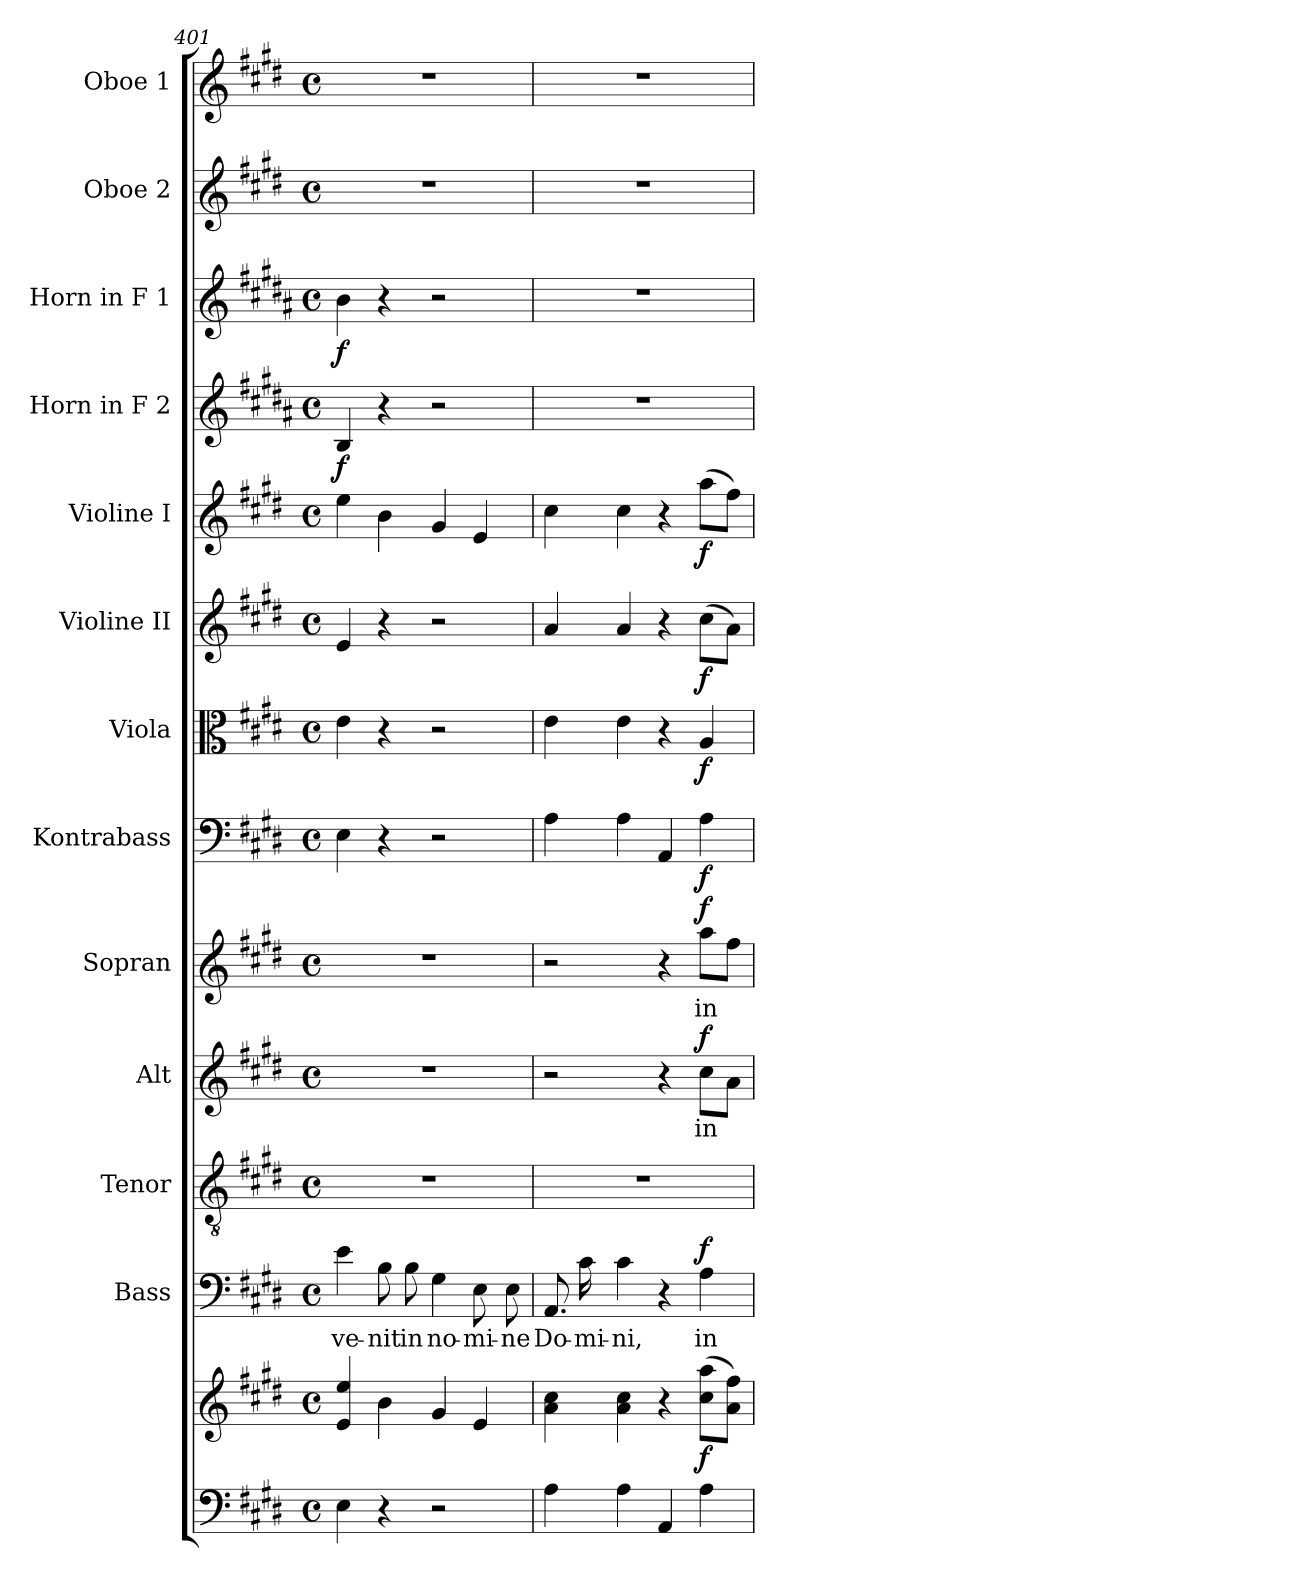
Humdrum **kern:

**kern	**kern	**dynam	**kern	**text	**dynam	**kern	**kern	**text	**dynam	**kern	**text	**dynam	**kern	**dynam	**kern	**dynam	**kern	**dynam	**kern	**dynam	**kern	**dynam	**kern	**dynam	**kern	**kern
*part13	*part13	*part13	*part12	*part12	*part12	*part11	*part10	*part10	*part10	*part9	*part9	*part9	*part8	*part8	*part7	*part7	*part6	*part6	*part5	*part5	*part4	*part4	*part3	*part3	*part2	*part1
*staff14	*staff13	*staff13/14	*staff12	*staff12	*staff12	*staff11	*staff10	*staff10	*staff10	*staff9	*staff9	*staff9	*staff8	*staff8	*staff7	*staff7	*staff6	*staff6	*staff5	*staff5	*staff4	*staff4	*staff3	*staff3	*staff2	*staff1
*	*	*	*I"Bass	*	*	*I"Tenor	*I"Alt	*	*	*I"Sopran	*	*	*I"Kontrabass	*	*I"Viola	*	*I"Violine II	*	*I"Violine I	*	*I"Horn in F 2	*	*I"Horn in F 1	*	*I"Oboe 2	*I"Oboe 1
*	*	*	*I'B.	*	*	*I'T.	*I'A.	*	*	*I'S.	*	*	*I'Kb.	*	*I'Vla.	*	*I'Vl. II	*	*I'Vl. I	*	*	*	*	*	*I'Ob.. 2	*I'Ob. 1
*clefF4	*clefG2	*	*clefF4	*	*	*clefGv2	*clefG2	*	*	*clefG2	*	*	*clefF4	*	*clefC3	*	*clefG2	*	*clefG2	*	*clefG2	*	*clefG2	*	*clefG2	*clefG2
*	*	*	*	*	*	*	*	*	*	*	*	*	*ITrd7c12	*	*	*	*	*	*	*	*ITrd4c7	*	*ITrd4c7	*	*	*
*k[f#c#g#d#]	*k[f#c#g#d#]	*	*k[f#c#g#d#]	*	*	*k[f#c#g#d#]	*k[f#c#g#d#]	*	*	*k[f#c#g#d#]	*	*	*k[f#c#g#d#]	*	*k[f#c#g#d#]	*	*k[f#c#g#d#]	*	*k[f#c#g#d#]	*	*k[f#c#g#d#]	*	*k[f#c#g#d#]	*	*k[f#c#g#d#]	*k[f#c#g#d#]
*E:	*E:	*	*E:	*	*	*E:	*E:	*	*	*E:	*	*	*E:	*	*E:	*	*E:	*	*E:	*	*E:	*	*E:	*	*E:	*E:
*M4/4	*M4/4	*	*M4/4	*	*	*M4/4	*M4/4	*	*	*M4/4	*	*	*M4/4	*	*M4/4	*	*M4/4	*	*M4/4	*	*M4/4	*	*M4/4	*	*M4/4	*M4/4
*met(c)	*met(c)	*	*met(c)	*	*	*met(c)	*met(c)	*	*	*met(c)	*	*	*met(c)	*	*met(c)	*	*met(c)	*	*met(c)	*	*met(c)	*	*met(c)	*	*met(c)	*met(c)
=401	=401	=401	=401	=401	=401	=401	=401	=401	=401	=401	=401	=401	=401	=401	=401	=401	=401	=401	=401	=401	=401	=401	=401	=401	=401	=401
!	!	!	!	!LO:LY:b	!	!	!	!	!	!	!	!	!	!	!	!	!	!	!	!	!	!LO:DY:b	!	!LO:DY:b	!	!
4E\	4e/ 4ee/	.	4e\	ve-	.	1r	1r	.	.	1r	.	.	4EE\	.	4e\	.	4e/	.	4ee\	.	4E/	f	4e\	f	1r	1r
!	!	!	!	!LO:LY:b	!	!	!	!	!	!	!	!	!	!	!	!	!	!	!	!	!	!	!	!	!	!
4r	4b\	.	8B\	-nit	.	.	.	.	.	.	.	.	4r	.	4r	.	4r	.	4b\	.	4r	.	4r	.	.	.
!	!	!	!	!LO:LY:b	!	!	!	!	!	!	!	!	!	!	!	!	!	!	!	!	!	!	!	!	!	!
.	.	.	8B\	in	.	.	.	.	.	.	.	.	.	.	.	.	.	.	.	.	.	.	.	.	.	.
!	!	!	!	!LO:LY:b	!	!	!	!	!	!	!	!	!	!	!	!	!	!	!	!	!	!	!	!	!	!
2r	4g#/	.	4G#\	no-	.	.	.	.	.	.	.	.	2r	.	2r	.	2r	.	4g#/	.	2r	.	2r	.	.	.
!	!	!	!	!LO:LY:b	!	!	!	!	!	!	!	!	!	!	!	!	!	!	!	!	!	!	!	!	!	!
.	4e/	.	8E\	-mi-	.	.	.	.	.	.	.	.	.	.	.	.	.	.	4e/	.	.	.	.	.	.	.
!	!	!	!	!LO:LY:b	!	!	!	!	!	!	!	!	!	!	!	!	!	!	!	!	!	!	!	!	!	!
.	.	.	8E\	-ne	.	.	.	.	.	.	.	.	.	.	.	.	.	.	.	.	.	.	.	.	.	.
=402	=402	=402	=402	=402	=402	=402	=402	=402	=402	=402	=402	=402	=402	=402	=402	=402	=402	=402	=402	=402	=402	=402	=402	=402	=402	=402
!	!	!	!	!LO:LY:b	!	!	!	!	!	!	!	!	!	!	!	!	!	!	!	!	!	!	!	!	!	!
4A\	4a\ 4cc#\	.	8.AA/	Do-	.	1r	2r	.	.	2r	.	.	4AA\	.	4e\	.	4a/	.	4cc#\	.	1r	.	1r	.	1r	1r
!	!	!	!	!LO:LY:b	!	!	!	!	!	!	!	!	!	!	!	!	!	!	!	!	!	!	!	!	!	!
.	.	.	16c#\	-mi-	.	.	.	.	.	.	.	.	.	.	.	.	.	.	.	.	.	.	.	.	.	.
!	!	!	!	!LO:LY:b	!	!	!	!	!	!	!	!	!	!	!	!	!	!	!	!	!	!	!	!	!	!
4A\	4a\ 4cc#\	.	4c#\	-ni,	.	.	.	.	.	.	.	.	4AA\	.	4e\	.	4a/	.	4cc#\	.	.	.	.	.	.	.
4AA/	4r	.	4r	.	.	.	4r	.	.	4r	.	.	4AAA/	.	4r	.	4r	.	4r	.	.	.	.	.	.	.
!	!	!LO:DY:b	!	!LO:LY:b	!LO:DY:a	!	!	!LO:LY:b	!LO:DY:a	!	!LO:LY:b	!LO:DY:a	!	!LO:DY:b	!	!LO:DY:b	!	!LO:DY:b	!	!LO:DY:b	!	!	!	!	!	!
4A\	(>8cc#\ 8aa\L	f	4A\	in	f	.	8cc#\L	in	f	8aa\L	in	f	4AA\	f	4A/	f	(>8cc#\L	f	(>8aa\L	f	.	.	.	.	.	.
.	8a\ 8ff#\J)	.	.	.	.	.	8a\J	.	.	8ff#\J	.	.	.	.	.	.	8a\J)	.	8ff#\J)	.	.	.	.	.	.	.
=	=	=	=	=	=	=	=	=	=	=	=	=	=	=	=	=	=	=	=	=	=	=	=	=	=	=
*-	*-	*-	*-	*-	*-	*-	*-	*-	*-	*-	*-	*-	*-	*-	*-	*-	*-	*-	*-	*-	*-	*-	*-	*-	*-	*-
